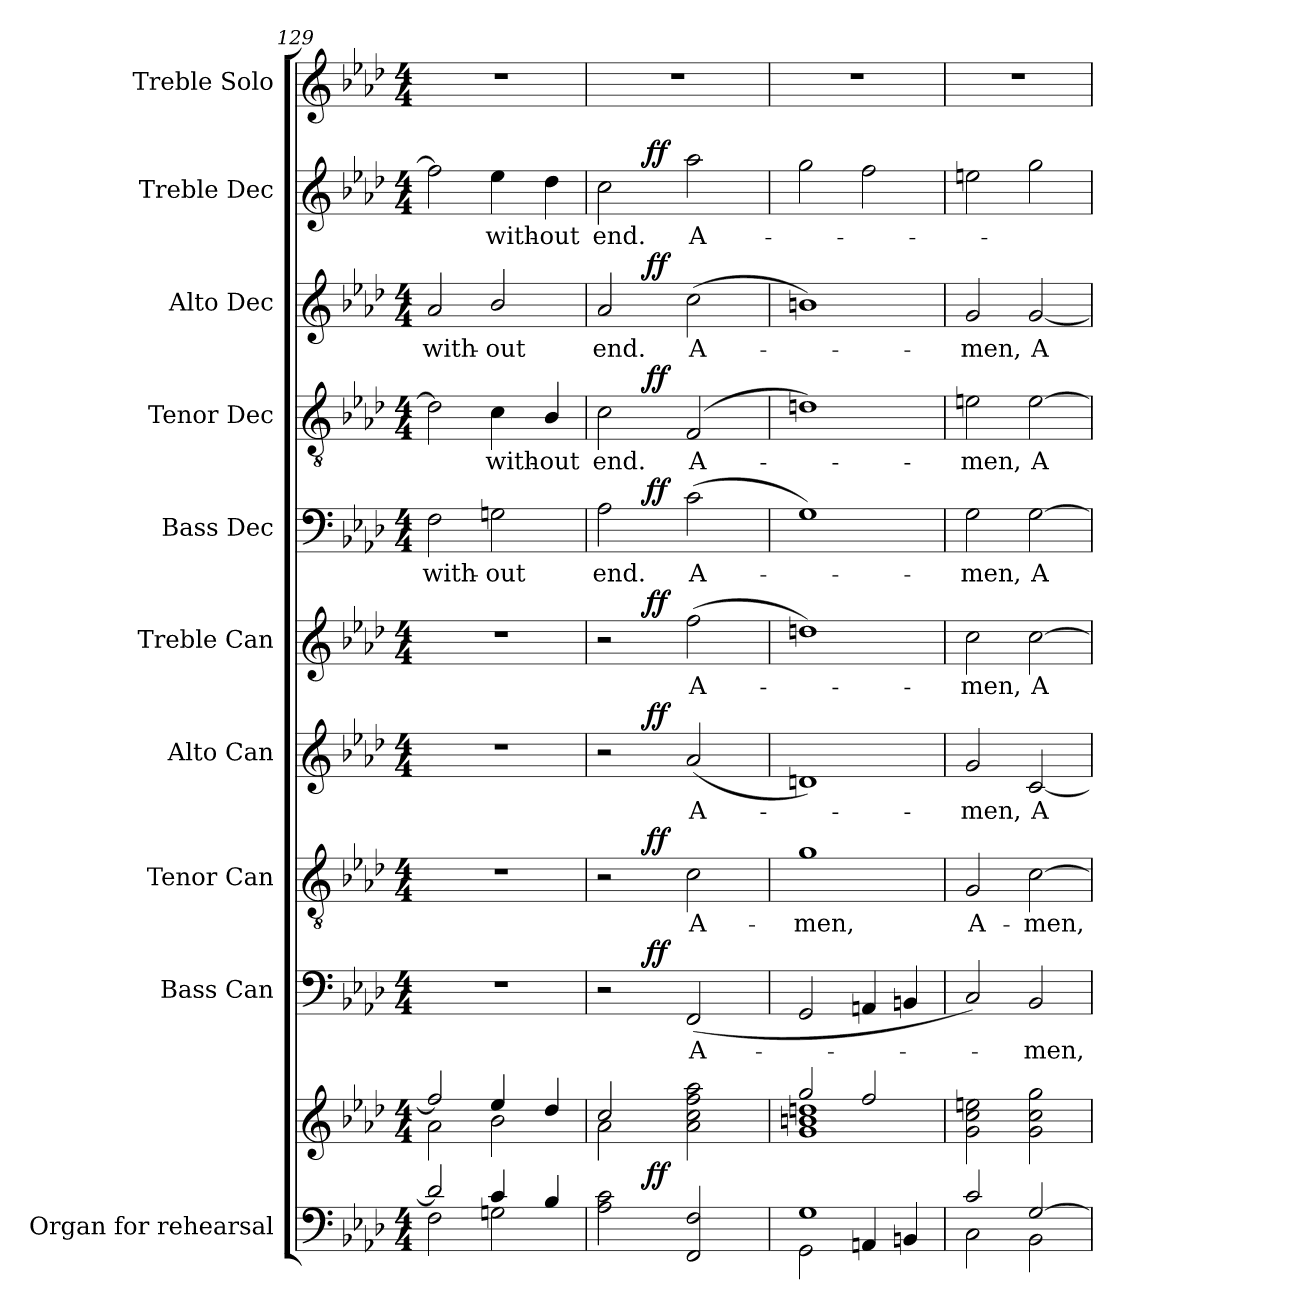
**kern	**kern	**dynam	**kern	**text	**dynam	**kern	**text	**dynam	**kern	**text	**dynam	**kern	**text	**dynam	**kern	**text	**dynam	**kern	**text	**dynam	**kern	**text	**dynam	**kern	**text	**dynam	**kern
*part10	*part10	*part10	*part9	*part9	*part9	*part8	*part8	*part8	*part7	*part7	*part7	*part6	*part6	*part6	*part5	*part5	*part5	*part4	*part4	*part4	*part3	*part3	*part3	*part2	*part2	*part2	*part1
*staff11	*staff10	*staff10/11	*staff9	*staff9	*staff9	*staff8	*staff8	*staff8	*staff7	*staff7	*staff7	*staff6	*staff6	*staff6	*staff5	*staff5	*staff5	*staff4	*staff4	*staff4	*staff3	*staff3	*staff3	*staff2	*staff2	*staff2	*staff1
*I"Organ for  rehearsal	*	*	*I"Bass Can	*	*	*I"Tenor Can	*	*	*I"Alto Can	*	*	*I"Treble Can	*	*	*I"Bass Dec	*	*	*I"Tenor Dec	*	*	*I"Alto Dec	*	*	*I"Treble Dec	*	*	*I"Treble Solo
*I'Org.	*	*	*I'B.	*	*	*I'T.	*	*	*I'A.	*	*	*I'Tr.	*	*	*I'B.	*	*	*I'T.	*	*	*I'A.	*	*	*I'Tr.	*	*	*I'Tr. Solo
*clefF4	*clefG2	*	*clefF4	*	*	*clefGv2	*	*	*clefG2	*	*	*clefG2	*	*	*clefF4	*	*	*clefGv2	*	*	*clefG2	*	*	*clefG2	*	*	*clefG2
*	*	*	*	*	*	*ITrd7c12	*	*	*	*	*	*	*	*	*	*	*	*ITrd7c12	*	*	*	*	*	*	*	*	*
*k[b-e-a-d-]	*k[b-e-a-d-]	*	*k[b-e-a-d-]	*	*	*k[b-e-a-d-]	*	*	*k[b-e-a-d-]	*	*	*k[b-e-a-d-]	*	*	*k[b-e-a-d-]	*	*	*k[b-e-a-d-]	*	*	*k[b-e-a-d-]	*	*	*k[b-e-a-d-]	*	*	*k[b-e-a-d-]
*A-:	*A-:	*	*A-:	*	*	*A-:	*	*	*A-:	*	*	*A-:	*	*	*A-:	*	*	*A-:	*	*	*A-:	*	*	*A-:	*	*	*A-:
*M4/4	*M4/4	*	*M4/4	*	*	*M4/4	*	*	*M4/4	*	*	*M4/4	*	*	*M4/4	*	*	*M4/4	*	*	*M4/4	*	*	*M4/4	*	*	*M4/4
=129	=129	=129	=129	=129	=129	=129	=129	=129	=129	=129	=129	=129	=129	=129	=129	=129	=129	=129	=129	=129	=129	=129	=129	=129	=129	=129	=129
*^	*^	*	*	*	*	*	*	*	*	*	*	*	*	*	*	*	*	*	*	*	*	*	*	*	*	*	*
!	!	!	!	!	!	!	!	!	!	!	!	!	!	!	!	!	!	!LO:LY:b:color=#000000	!	!	!	!	!	!	!	!	!	!	!
!	!	!	!	!	!	!	!	!	!	!	!	!	!	!	!	!	!	!	!	!	!	!	!	!LO:LY:b:color=#000000	!	!	!	!	!
2d-i/]	2Fi\	2ffi/]	2a-i\	.	1r	.	.	1r	.	.	1r	.	.	1r	.	.	2Fi\	with-	.	2D-i\]	.	.	2a-i/	with-	.	2ffi\]	.	.	1r
!	!	!	!	!	!	!	!	!	!	!	!	!	!	!	!	!	!	!LO:LY:b:color=#000000	!	!	!	!	!	!	!	!	!	!	!
!	!	!	!	!	!	!	!	!	!	!	!	!	!	!	!	!	!	!	!	!	!LO:LY:b:color=#000000	!	!	!	!	!	!	!	!
!	!	!	!	!	!	!	!	!	!	!	!	!	!	!	!	!	!	!	!	!	!	!	!	!LO:LY:b:color=#000000	!	!	!	!	!
!	!	!	!	!	!	!	!	!	!	!	!	!	!	!	!	!	!	!	!	!	!	!	!	!	!	!	!LO:LY:b:color=#000000	!	!
4ci/	2Gni\	4ee-i/	2b-i\	.	.	.	.	.	.	.	.	.	.	.	.	.	2Gni\	-out	.	4Ci\	with-	.	2b-i/	-out	.	4ee-i\	with-	.	.
!	!	!	!	!	!	!	!	!	!	!	!	!	!	!	!	!	!	!	!	!	!LO:LY:b:color=#000000	!	!	!	!	!	!	!	!
!	!	!	!	!	!	!	!	!	!	!	!	!	!	!	!	!	!	!	!	!	!	!	!	!	!	!	!LO:LY:b:color=#000000	!	!
4B-i/	.	4dd-i/	.	.	.	.	.	.	.	.	.	.	.	.	.	.	.	.	.	4BB-i/	-out	.	.	.	.	4dd-i\	-out	.	.
=130	=130	=130	=130	=130	=130	=130	=130	=130	=130	=130	=130	=130	=130	=130	=130	=130	=130	=130	=130	=130	=130	=130	=130	=130	=130	=130	=130	=130	=130
!	!	!	!	!	!	!	!	!	!	!	!	!	!	!	!	!	!	!LO:LY:b:color=#000000	!	!	!	!	!	!	!	!	!	!	!
!	!	!	!	!	!	!	!	!	!	!	!	!	!	!	!	!	!	!	!	!	!LO:LY:b:color=#000000	!	!	!	!	!	!	!	!
!	!	!	!	!	!	!	!	!	!	!	!	!	!	!	!	!	!	!	!	!	!	!	!	!LO:LY:b:color=#000000	!	!	!	!	!
!	!	!	!	!	!	!	!	!	!	!	!	!	!	!	!	!	!	!	!	!	!	!	!	!	!	!	!LO:LY:b:color=#000000	!	!
*	*	*	*	*	*^	*	*	*^	*	*	*^	*	*	*^	*	*	*^	*	*	*^	*	*	*^	*	*	*^	*	*	*
2A-i\ 2ci	4ryy	2cci/	2a-i\	.	2r	4ryy	.	.	2r	4ryy	.	.	2r	4ryy	.	.	2r	4ryy	.	.	2A-i\	4ryy	end.	.	2Ci\	4ryy	end.	.	2a-i/	4ryy	end.	.	2cci\	4ryy	end.	.	1r
.	64ryy	.	.	.	.	64ryy	.	.	.	64ryy	.	.	.	64ryy	.	.	.	64ryy	.	.	.	64ryy	.	.	.	64ryy	.	.	.	64ryy	.	.	.	64ryy	.	.	.
.	2ryy	.	.	ff	.	2ryy	.	ff	.	2ryy	.	ff	.	2ryy	.	ff	.	2ryy	.	ff	.	2ryy	.	ff	.	2ryy	.	ff	.	2ryy	.	ff	.	2ryy	.	ff	.
!	!	!	!	!	!	!	!LO:LY:b:color=#000000	!	!	!	!	!	!	!	!	!	!	!	!	!	!	!	!	!	!	!	!	!	!	!	!	!	!	!	!	!	!
!	!	!	!	!	!	!	!	!	!	!	!LO:LY:b:color=#000000	!	!	!	!	!	!	!	!	!	!	!	!	!	!	!	!	!	!	!	!	!	!	!	!	!	!
!	!	!	!	!	!	!	!	!	!	!	!	!	!	!	!LO:LY:b:color=#000000	!	!	!	!	!	!	!	!	!	!	!	!	!	!	!	!	!	!	!	!	!	!
!	!	!	!	!	!	!	!	!	!	!	!	!	!	!	!	!	!	!	!LO:LY:b:color=#000000	!	!	!	!	!	!	!	!	!	!	!	!	!	!	!	!	!	!
!	!	!	!	!	!	!	!	!	!	!	!	!	!	!	!	!	!	!	!	!	!	!	!LO:LY:b:color=#000000	!	!	!	!	!	!	!	!	!	!	!	!	!	!
!	!	!	!	!	!	!	!	!	!	!	!	!	!	!	!	!	!	!	!	!	!	!	!	!	!	!	!LO:LY:b:color=#000000	!	!	!	!	!	!	!	!	!	!
!	!	!	!	!	!	!	!	!	!	!	!	!	!	!	!	!	!	!	!	!	!	!	!	!	!	!	!	!	!	!	!LO:LY:b:color=#000000	!	!	!	!	!	!
!	!	!	!	!	!	!	!	!	!	!	!	!	!	!	!	!	!	!	!	!	!	!	!	!	!	!	!	!	!	!	!	!	!	!	!LO:LY:b:color=#000000	!	!
2FFi/ 2Fi	.	2a-i\ 2cci 2ffi 2aa-i	2ryy	.	(2FFi/	.	A-	.	2Ci\	.	A-	.	(2a-i/	.	A-	.	(2ffi\	.	A-	.	(2ci\	.	A-	.	(2FFi/	.	A-	.	(2cci\	.	A-	.	2aa-i\	.	A-	.	.
.	8...ryy	.	.	.	.	8...ryy	.	.	.	8...ryy	.	.	.	8...ryy	.	.	.	8...ryy	.	.	.	8...ryy	.	.	.	8...ryy	.	.	.	8...ryy	.	.	.	8...ryy	.	.	.
*	*	*	*	*	*v	*v	*	*	*	*	*	*	*v	*v	*	*	*v	*v	*	*	*v	*v	*	*	*v	*v	*	*	*v	*v	*	*	*v	*v	*	*	*
*	*	*	*	*	*	*	*	*v	*v	*	*	*	*	*	*	*	*	*	*	*	*	*	*	*	*	*	*	*	*	*
=131	=131	=131	=131	=131	=131	=131	=131	=131	=131	=131	=131	=131	=131	=131	=131	=131	=131	=131	=131	=131	=131	=131	=131	=131	=131	=131	=131	=131	=131
*	*	*	*	*	*^	*	*	*^	*	*	*^	*	*	*^	*	*	*^	*	*	*^	*	*	*^	*	*	*^	*	*	*
!	!	!	!	!	!	!	!	!	!	!	!LO:LY:b:color=#000000	!	!	!	!	!	!	!	!	!	!	!	!	!	!	!	!	!	!	!	!	!	!	!	!	!	!
*	*	*	*	*	*v	*v	*	*	*	*	*	*	*v	*v	*	*	*v	*v	*	*	*v	*v	*	*	*v	*v	*	*	*v	*v	*	*	*v	*v	*	*	*
*	*	*	*	*	*	*	*	*v	*v	*	*	*	*	*	*	*	*	*	*	*	*	*	*	*	*	*	*	*	*	*
1Gi	2GGi\	2ggi/	1gi 1bni 1ddni	.	2GGi/	.	.	1Gi	-men,	.	1dni)	.	.	1ddni)	.	.	1Gi)	.	.	1Dni)	.	.	1bni)	.	.	2ggi\	.	.	1r
.	4AAni/	2ffi/	.	.	4AAni/	.	.	.	.	.	.	.	.	.	.	.	.	.	.	.	.	.	.	.	.	2ffi\	.	.	.
.	4BBni/	.	.	.	4BBni/	.	.	.	.	.	.	.	.	.	.	.	.	.	.	.	.	.	.	.	.	.	.	.	.
*	*	*v	*v	*	*	*	*	*	*	*	*	*	*	*	*	*	*	*	*	*	*	*	*	*	*	*	*	*	*
!!LO:LB:g=z
=132	=132	=132	=132	=132	=132	=132	=132	=132	=132	=132	=132	=132	=132	=132	=132	=132	=132	=132	=132	=132	=132	=132	=132	=132	=132	=132	=132	=132
!	!	!	!	!	!	!	!	!LO:LY:b:color=#000000	!	!	!	!	!	!	!	!	!	!	!	!	!	!	!	!	!	!	!	!
!	!	!	!	!	!	!	!	!	!	!	!LO:LY:b:color=#000000	!	!	!	!	!	!	!	!	!	!	!	!	!	!	!	!	!
!	!	!	!	!	!	!	!	!	!	!	!	!	!	!LO:LY:b:color=#000000	!	!	!	!	!	!	!	!	!	!	!	!	!	!
!	!	!	!	!	!	!	!	!	!	!	!	!	!	!	!	!	!LO:LY:b:color=#000000	!	!	!	!	!	!	!	!	!	!	!
!	!	!	!	!	!	!	!	!	!	!	!	!	!	!	!	!	!	!	!	!LO:LY:b:color=#000000	!	!	!	!	!	!	!	!
!	!	!	!	!	!	!	!	!	!	!	!	!	!	!	!	!	!	!	!	!	!	!	!LO:LY:b:color=#000000	!	!	!	!	!
2ci/	2Ci\	2gi\ 2cci 2eeni	.	2Ci/)	.	.	2GGi/	A-	.	2gi/	-men,	.	2cci\	-men,	.	2Gi\	-men,	.	2Eni\	-men,	.	2gi/	-men,	.	2eeni\	.	.	1r
!	!	!	!	!	!LO:LY:b:color=#000000	!	!	!	!	!	!	!	!	!	!	!	!	!	!	!	!	!	!	!	!	!	!	!
!	!	!	!	!	!	!	!	!LO:LY:b:color=#000000	!	!	!	!	!	!	!	!	!	!	!	!	!	!	!	!	!	!	!	!
!	!	!	!	!	!	!	!	!	!	!	!LO:LY:b:color=#000000	!	!	!	!	!	!	!	!	!	!	!	!	!	!	!	!	!
!	!	!	!	!	!	!	!	!	!	!	!	!	!	!LO:LY:b:color=#000000	!	!	!	!	!	!	!	!	!	!	!	!	!	!
!	!	!	!	!	!	!	!	!	!	!	!	!	!	!	!	!	!LO:LY:b:color=#000000	!	!	!	!	!	!	!	!	!	!	!
!	!	!	!	!	!	!	!	!	!	!	!	!	!	!	!	!	!	!	!	!LO:LY:b:color=#000000	!	!	!	!	!	!	!	!
!	!	!	!	!	!	!	!	!	!	!	!	!	!	!	!	!	!	!	!	!	!	!	!LO:LY:b:color=#000000	!	!	!	!	!
[2Gi/	2BB-i\	2gi\ 2cci 2ggi	.	2BB-i/	-men,	.	[2Ci\	-men,	.	[2ci/	A-	.	[2cci\	A-	.	[2Gi\	A-	.	[2Ei\	A-	.	[2gi/	A-	.	2ggi\	.	.	.
*v	*v	*	*	*	*	*	*	*	*	*	*	*	*	*	*	*	*	*	*	*	*	*	*	*	*	*	*	*
=	=	=	=	=	=	=	=	=	=	=	=	=	=	=	=	=	=	=	=	=	=	=	=	=	=	=	=
*-	*-	*-	*-	*-	*-	*-	*-	*-	*-	*-	*-	*-	*-	*-	*-	*-	*-	*-	*-	*-	*-	*-	*-	*-	*-	*-	*-
